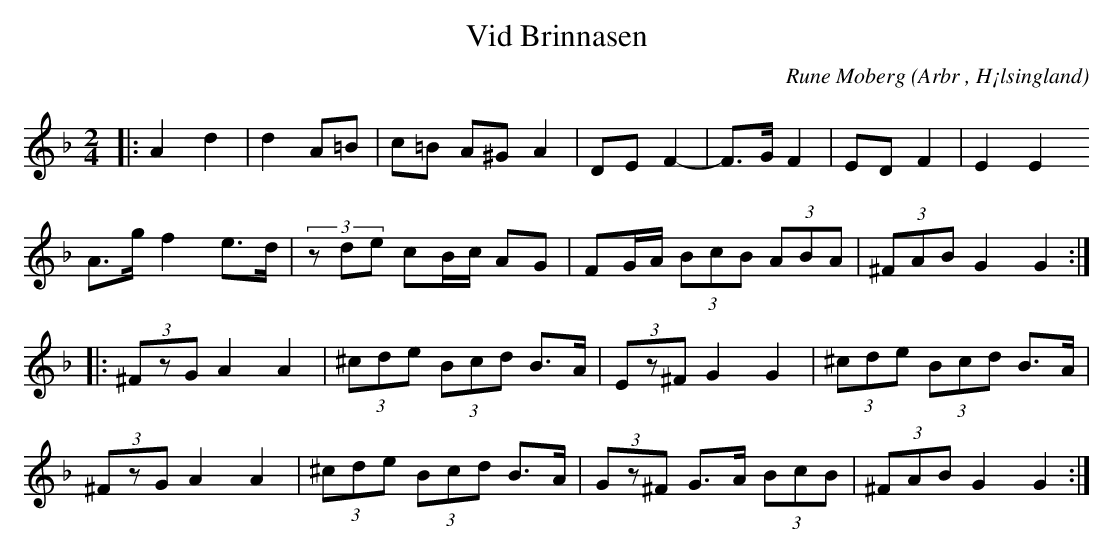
X:1
T:Vid Brinnasen
C: Rune Moberg
O:Arbr , H¡lsingland
M:2/4
L:1/8
K:Dm
|: A2 d2|d2 A=B|c=B A^G A2|DE F2-|F>G F2|ED F2|E2 E2
A>g f2 e>d|(3zde cB/c/ AG|FG/A/ (3BcB (3ABA|(3^FAB G2 G2:|
|:(3^FzG A2 A2|(3^cde (3Bcd B>A|(3Ez^F G2 G2|(3^cde (3Bcd B>A|
(3^FzG A2 A2|(3^cde (3Bcd B>A| (3Gz^F G>A (3BcB|(3^FAB G2 G2:|
